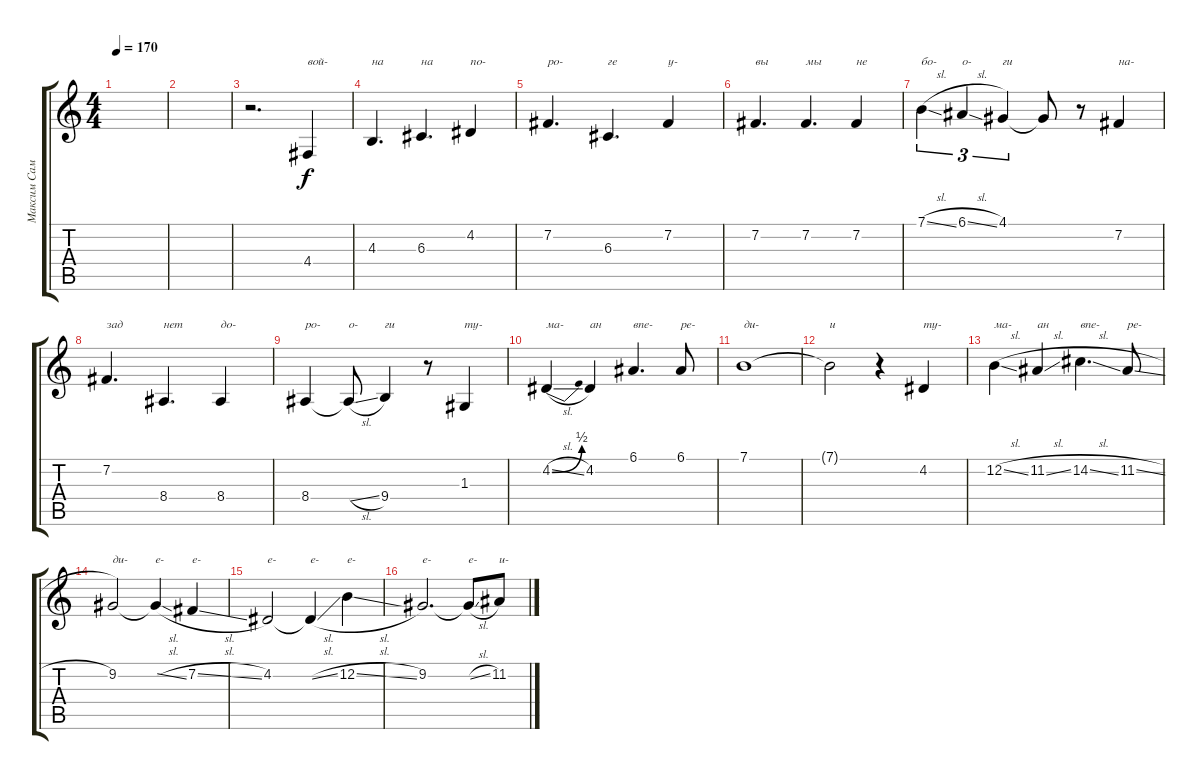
\track ("Максим Самосват" "Максим Сам") {instrument bassoon}
\staff {score tabs}
\tuning (E4 B3 G3 D3 A2 E2) {hide}
\ts (4 4)
\tempo 170
\clef g2
\ks c
|
|
r.2{d} 4.4.4{txt "вой-"} |
4.3.4{d txt "на"} 6.3.4{d txt "на"} 4.2.4{txt "по-"} |
7.2.4{d txt "ро-"} 6.3.4{d txt "ге"} 7.2.4{txt "у-"} |
7.2.4{d txt "вы"} 7.2.4{d txt "мы"} 7.2.4{txt "не"} |
7.1{sl}.4{tu (3 2) txt "бо-"} 6.1{sl}.4{tu (3 2) txt "о-"} 4.1.4{tu (3 2) txt "ги"} 4.1{t}.8 r.8 7.2.4{txt "на-"} |
7.2.4{d txt "зад"} 8.4.4{d txt "нет"} 8.4.4{txt "до-"} |
8.4.4{txt "ро-"} 8.4{sl t}.8{txt "о-"} 9.4.4{txt "ги"} r.8 1.3.4{txt "ту-"} |
4.2{be (bend 0 0 60 2) sl}.4{txt "ма-"} 4.2.4{txt "ан"} 6.1.4{d txt "впе-"} 6.1.8{txt "ре-"} |
7.1.1{txt "ди-"} |
7.1{t}.2{txt "и"} r.4 4.2.4{txt "ту-"} |
12.2{sl}.4{txt "ма-"} 11.2{sl}.4{txt "ан"} 14.2{sl}.4{d txt "впе-"} 11.2{sl}.8{txt "ре-"} |
9.2.2{txt "ди-"} 9.2{sl t}.4{txt "е-"} 7.2{sl}.4{txt "е-"} |
4.2.2{txt "е-"} 4.2{sl t}.4{txt "е-"} 12.2{sl}.4{txt "е-"} |
9.2.2{d txt "е-"} 9.2{sl t}.8{txt "е-"} 11.2{sl}.8{txt "и-"}
